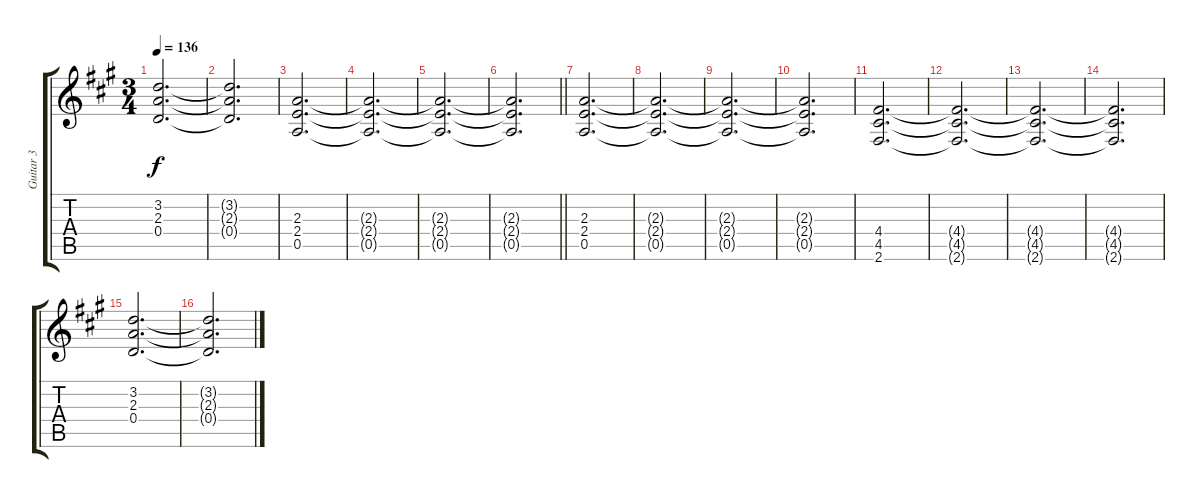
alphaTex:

\track ("Guitar 3" "Guitar 3") {instrument distortionguitar}
\staff {score tabs}
\tuning (E4 B3 G3 D3 A2 E2) {hide}
\ts (3 4)
\tempo 136
\clef g2
\ks a
(3.2{t} 2.3{t} 0.4{t}).2{d dy f} |
(3.2{t} 2.3{t} 0.4{t}).2{d} |
(2.3 2.4 0.5).2{d} |
(2.3{t} 2.4{t} 0.5{t}).2{d} |
(2.3{t} 2.4{t} 0.5{t}).2{d} |
\barLineRight lightlight
(2.3{t} 2.4{t} 0.5{t}).2{d} |
(2.3 2.4 0.5).2{d} |
(2.3{t} 2.4{t} 0.5{t}).2{d} |
(2.3{t} 2.4{t} 0.5{t}).2{d} |
(2.3{t} 2.4{t} 0.5{t}).2{d} |
(4.4 4.5 2.6).2{d} |
(4.4{t} 4.5{t} 2.6{t}).2{d} |
(4.4{t} 4.5{t} 2.6{t}).2{d} |
(4.4{t} 4.5{t} 2.6{t}).2{d} |
(3.2 2.3 0.4).2{d} |
(3.2{t} 2.3{t} 0.4{t}).2{d}
